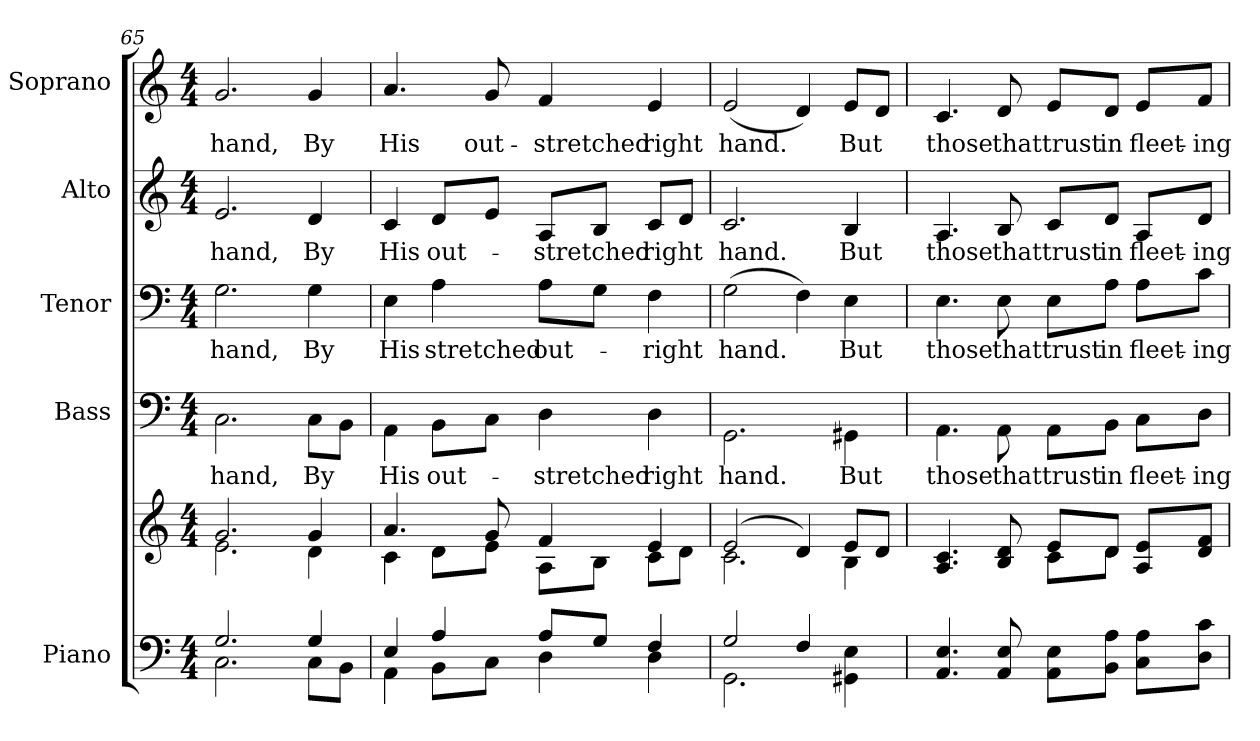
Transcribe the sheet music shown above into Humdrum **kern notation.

**kern	**kern	**kern	**text	**kern	**text	**kern	**text	**kern	**text
*part5	*part5	*part4	*part4	*part3	*part3	*part2	*part2	*part1	*part1
*staff6	*staff5	*staff4	*staff4	*staff3	*staff3	*staff2	*staff2	*staff1	*staff1
*I"Piano	*	*I"Bass	*	*I"Tenor	*	*I"Alto	*	*I"Soprano	*
*I'Pno.	*	*I'B.	*	*I'T.	*	*I'A.	*	*I'S.	*
!!LO:PB:g=z
*clefF4	*clefG2	*clefF4	*	*clefF4	*	*clefG2	*	*clefG2	*
*k[]	*k[]	*k[]	*	*k[]	*	*k[]	*	*k[]	*
*C:	*C:	*C:	*	*C:	*	*C:	*	*C:	*
*M4/4	*M4/4	*M4/4	*	*M4/4	*	*M4/4	*	*M4/4	*
=65	=65	=65	=65	=65	=65	=65	=65	=65	=65
*^	*^	*	*	*	*	*	*	*	*
!	!	!	!	!	!LO:LY:b:color=#000000	!	!	!	!	!	!
!	!	!	!	!	!	!	!LO:LY:b:color=#000000	!	!	!	!
!	!	!	!	!	!	!	!	!	!LO:LY:b:color=#000000	!	!
!	!	!	!	!	!	!	!	!	!	!	!LO:LY:b:color=#000000
2.Gi/	2.Ci\	2.gi/	2.ei\	2.Ci\	hand,	2.Gi\	hand,	2.ei/	hand,	2.gi/	hand,
!	!	!	!	!	!LO:LY:b:color=#000000	!	!	!	!	!	!
!	!	!	!	!	!	!	!LO:LY:b:color=#000000	!	!	!	!
!	!	!	!	!	!	!	!	!	!LO:LY:b:color=#000000	!	!
!	!	!	!	!	!	!	!	!	!	!	!LO:LY:b:color=#000000
4Gi/	8Ci\L	4gi/	4di\	8Ci\L	By	4Gi\	By	4di/	By	4gi/	By
.	8BBi\J	.	.	8BBi\J	.	.	.	.	.	.	.
=66	=66	=66	=66	=66	=66	=66	=66	=66	=66	=66	=66
!	!	!	!	!	!LO:LY:b:color=#000000	!	!	!	!	!	!
!	!	!	!	!	!	!	!LO:LY:b:color=#000000	!	!	!	!
!	!	!	!	!	!	!	!	!	!LO:LY:b:color=#000000	!	!
!	!	!	!	!	!	!	!	!	!	!	!LO:LY:b:color=#000000
4Ei/	4AAi\	4.ai/	4ci\	4AAi\	His	4Ei\	His	4ci/	His	4.ai/	His
!	!	!	!	!	!LO:LY:b:color=#000000	!	!	!	!	!	!
!	!	!	!	!	!	!	!LO:LY:b:color=#000000	!	!	!	!
!	!	!	!	!	!	!	!	!	!LO:LY:b:color=#000000	!	!
4Ai/	8BBi\L	.	8di\L	8BBi\L	out-	4Ai\	stretched	8di/L	out-	.	.
!	!	!	!	!	!	!	!	!	!	!	!LO:LY:b:color=#000000
.	8Ci\J	8gi/	8ei\J	8Ci\J	.	.	.	8ei/J	.	8gi/	out-
!	!	!	!	!	!LO:LY:b:color=#000000	!	!	!	!	!	!
!	!	!	!	!	!	!	!LO:LY:b:color=#000000	!	!	!	!
!	!	!	!	!	!	!	!	!	!LO:LY:b:color=#000000	!	!
!	!	!	!	!	!	!	!	!	!	!	!LO:LY:b:color=#000000
8Ai/L	4Di\	4fi/	8Ai\L	4Di\	-stretched	8Ai\L	out-	8Ai/L	-stretched	4fi/	-stretched
8Gi/J	.	.	8Bi\J	.	.	8Gi\J	.	8Bi/J	.	.	.
!	!	!	!	!	!LO:LY:b:color=#000000	!	!	!	!	!	!
!	!	!	!	!	!	!	!LO:LY:b:color=#000000	!	!	!	!
!	!	!	!	!	!	!	!	!	!LO:LY:b:color=#000000	!	!
!	!	!	!	!	!	!	!	!	!	!	!LO:LY:b:color=#000000
4Fi/	4Di\	4ei/	8ci\L	4Di\	right	4Fi\	right	8ci/L	right	4ei/	right
.	.	.	8di\J	.	.	.	.	8di/J	.	.	.
!!LO:PB:g=z
=67	=67	=67	=67	=67	=67	=67	=67	=67	=67	=67	=67
!	!	!	!	!	!LO:LY:b:color=#000000	!	!	!	!	!	!
!	!	!	!	!	!	!	!LO:LY:b:color=#000000	!	!	!	!
!	!	!	!	!	!	!	!	!	!LO:LY:b:color=#000000	!	!
!	!	!	!	!	!	!	!	!	!	!	!LO:LY:b:color=#000000
2Gi/	2.GGi\	(2ei/	2.ci\	2.GGi\	hand.	(2Gi\	hand.	2.ci/	hand.	(2ei/	hand.
4Fi/	.	4di/)	.	.	.	4Fi\)	.	.	.	4di/)	.
!	!	!	!	!	!LO:LY:b:color=#000000	!	!	!	!	!	!
!	!	!	!	!	!	!	!LO:LY:b:color=#000000	!	!	!	!
!	!	!	!	!	!	!	!	!	!LO:LY:b:color=#000000	!	!
!	!	!	!	!	!	!	!	!	!	!	!LO:LY:b:color=#000000
4Ei/yy	4GG#Xi\ 4Ei	8ei/L	4Bi\	4GG#Xi\	But	4Ei\	But	4Bi/	But	8ei/L	But
.	.	8di/J	.	.	.	.	.	.	.	8di/J	.
=68	=68	=68	=68	=68	=68	=68	=68	=68	=68	=68	=68
!	!	!	!	!	!LO:LY:b:color=#000000	!	!	!	!	!	!
!	!	!	!	!	!	!	!LO:LY:b:color=#000000	!	!	!	!
!	!	!	!	!	!	!	!	!	!LO:LY:b:color=#000000	!	!
!	!	!	!	!	!	!	!	!	!	!	!LO:LY:b:color=#000000
4.AAi/ 4.Ei	4.Ei\yy	4.Ai/ 4.ci	4.Ai\yy	4.AAi\	those	4.Ei\	those	4.Ai/	those	4.ci/	those
!	!	!	!	!	!LO:LY:b:color=#000000	!	!	!	!	!	!
!	!	!	!	!	!	!	!LO:LY:b:color=#000000	!	!	!	!
!	!	!	!	!	!	!	!	!	!LO:LY:b:color=#000000	!	!
!	!	!	!	!	!	!	!	!	!	!	!LO:LY:b:color=#000000
8AAi/ 8Ei	8Ei\yy	8Bi/ 8di	8Bi\yy	8AAi\	that	8Ei\	that	8Bi/	that	8di/	that
!	!	!	!	!	!LO:LY:b:color=#000000	!	!	!	!	!	!
!	!	!	!	!	!	!	!LO:LY:b:color=#000000	!	!	!	!
!	!	!	!	!	!	!	!	!	!LO:LY:b:color=#000000	!	!
!	!	!	!	!	!	!	!	!	!	!	!LO:LY:b:color=#000000
8Ei/Lyy	8AAi\ 8EiL	8ei/L	8ci\L	8AAi\L	trust	8Ei\L	trust	8ci/L	trust	8ei/L	trust
!	!	!	!	!	!LO:LY:b:color=#000000	!	!	!	!	!	!
!	!	!	!	!	!	!	!LO:LY:b:color=#000000	!	!	!	!
!	!	!	!	!	!	!	!	!	!LO:LY:b:color=#000000	!	!
!	!	!	!	!	!	!	!	!	!	!	!LO:LY:b:color=#000000
8Ai/Jyy	8BBi\ 8AiJ	8di/J	8di\J	8BBi\J	in	8Ai\J	in	8di/J	in	8di/J	in
!	!	!	!	!	!LO:LY:b:color=#000000	!	!	!	!	!	!
!	!	!	!	!	!	!	!LO:LY:b:color=#000000	!	!	!	!
!	!	!	!	!	!	!	!	!	!LO:LY:b:color=#000000	!	!
!	!	!	!	!	!	!	!	!	!	!	!LO:LY:b:color=#000000
8Ai/Lyy	8Ci\ 8AiL	8Ai/ 8eiL	8Ai\Lyy	8Ci\L	fleet-	8Ai\L	fleet-	8Ai/L	fleet-	8ei/L	fleet-
!	!	!	!	!	!LO:LY:b:color=#000000	!	!	!	!	!	!
!	!	!	!	!	!	!	!LO:LY:b:color=#000000	!	!	!	!
!	!	!	!	!	!	!	!	!	!LO:LY:b:color=#000000	!	!
!	!	!	!	!	!	!	!	!	!	!	!LO:LY:b:color=#000000
8ci/Jyy	8Di\ 8ciJ	8di/ 8fiJ	8di\Jyy	8Di\J	-ing	8ci\J	-ing	8di/J	-ing	8fi/J	-ing
*v	*v	*	*	*	*	*	*	*	*	*	*
*	*v	*v	*	*	*	*	*	*	*	*
=	=	=	=	=	=	=	=	=	=
*-	*-	*-	*-	*-	*-	*-	*-	*-	*-
